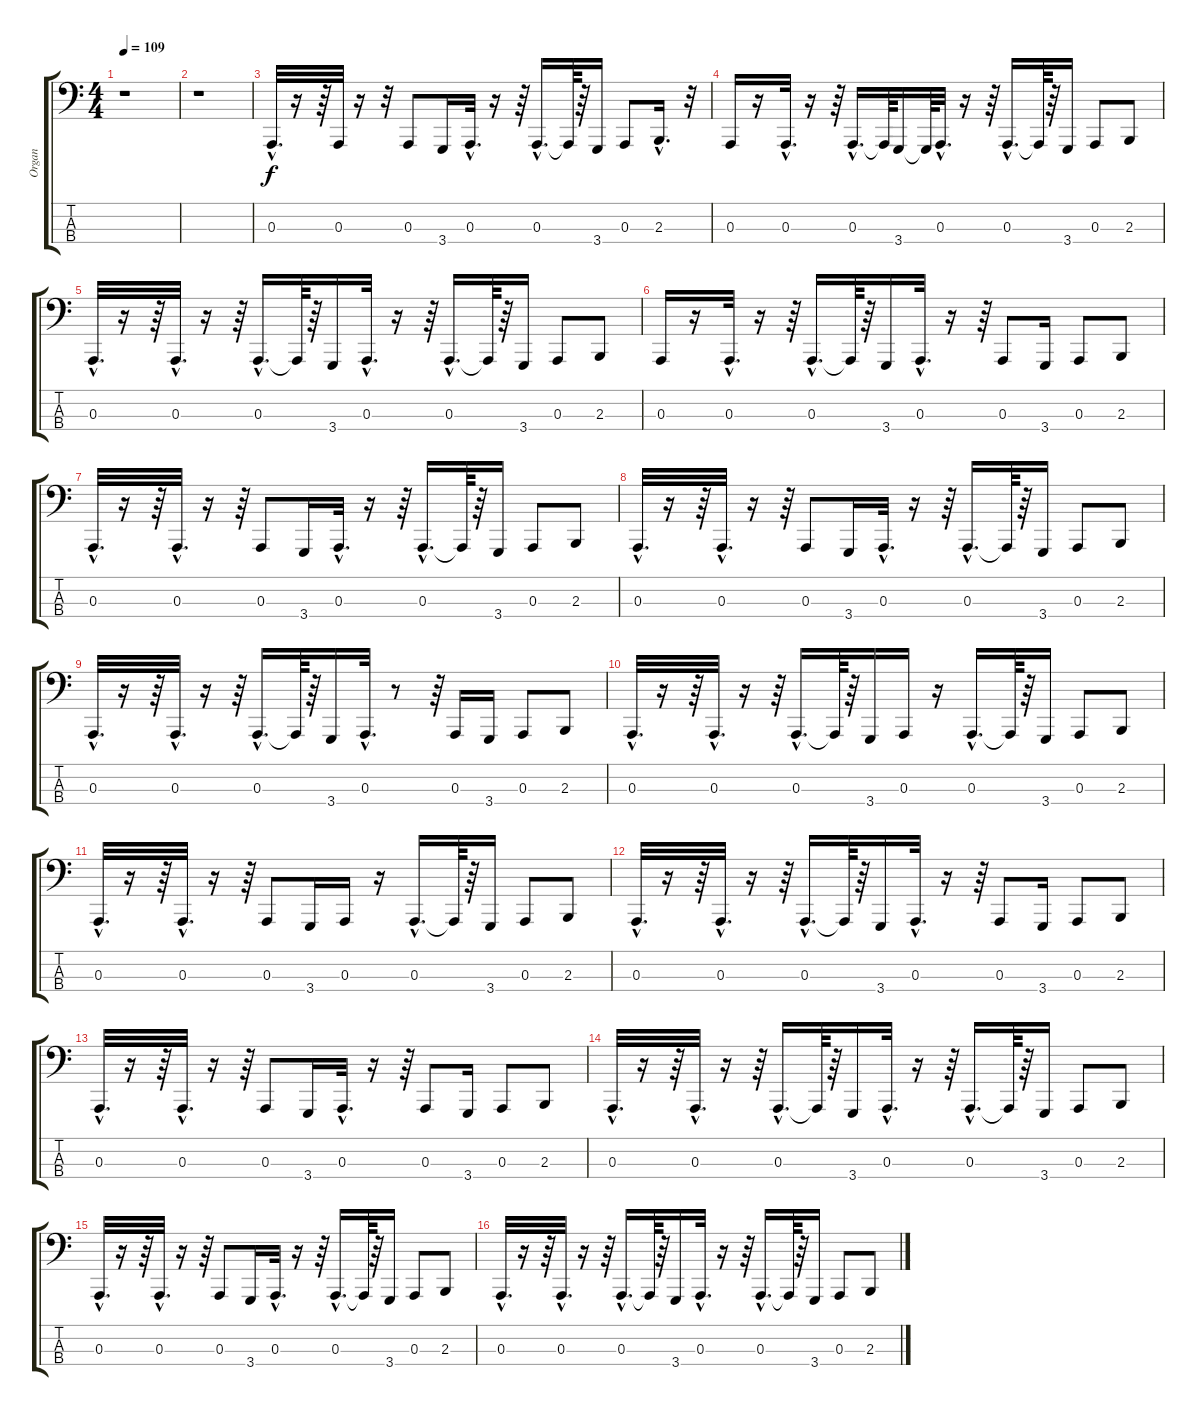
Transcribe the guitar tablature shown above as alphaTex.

\track ("Organ" "Organ") {instrument drawbarorgan}
\staff {score tabs}
\tuning (G2 D2 A1 E1) {hide}
\ts (4 4)
\tempo 109
\clef f4
\ks c
r.1{dy f} |
r.1 |
0.3{hac}.32{d} r.16 r.64 0.3.32 r.16 r.32 0.3.8 3.4.16 0.3{hac}.32{d} r.16 r.64 0.3{hac}.16{d} 0.3{t}.64 r.64 3.4.16 0.3.8 2.3{hac}.16{d} r.32 |
0.3.16 r.16 0.3{hac}.32{d} r.16 r.64 0.3{hac}.16{d} 0.3{t}.64 3.4.16 3.4{t}.64 0.3{hac}.32{d} r.16 r.64 0.3{hac}.16{d} 0.3{t}.64 r.64 3.4.16 0.3.8 2.3.8 |
0.3{hac}.32{d} r.16 r.64 0.3{hac}.32{d} r.16 r.64 0.3{hac}.16{d} 0.3{t}.64 r.64 3.4.16 0.3{hac}.32{d} r.16 r.64 0.3{hac}.16{d} 0.3{t}.64 r.64 3.4.16 0.3.8 2.3.8 |
0.3.16 r.16 0.3{hac}.32{d} r.16 r.64 0.3{hac}.16{d} 0.3{t}.64 r.64 3.4.16 0.3{hac}.32{d} r.16 r.64 0.3.8 3.4.16 0.3.8 2.3.8 |
0.3{hac}.32{d} r.16 r.64 0.3{hac}.32{d} r.16 r.64 0.3.8 3.4.16 0.3{hac}.32{d} r.16 r.64 0.3{hac}.16{d} 0.3{t}.64 r.64 3.4.16 0.3.8 2.3.8 |
0.3{hac}.32{d} r.16 r.64 0.3{hac}.32{d} r.16 r.64 0.3.8 3.4.16 0.3{hac}.32{d} r.16 r.64 0.3{hac}.16{d} 0.3{t}.64 r.64 3.4.16 0.3.8 2.3.8 |
0.3{hac}.32{d} r.16 r.64 0.3{hac}.32{d} r.16 r.64 0.3{hac}.16{d} 0.3{t}.64 r.64 3.4.16 0.3{hac}.32{d} r.8 r.64 0.3.16 3.4.16 0.3.8 2.3.8 |
0.3{hac}.32{d} r.16 r.64 0.3{hac}.32{d} r.16 r.64 0.3{hac}.16{d} 0.3{t}.64 r.64 3.4.16 0.3.16 r.16 0.3{hac}.16{d} 0.3{t}.64 r.64 3.4.16 0.3.8 2.3.8 |
0.3{hac}.32{d} r.16 r.64 0.3{hac}.32{d} r.16 r.64 0.3.8 3.4.16 0.3.16 r.16 0.3{hac}.16{d} 0.3{t}.64 r.64 3.4.16 0.3.8 2.3.8 |
0.3{hac}.32{d} r.16 r.64 0.3{hac}.32{d} r.16 r.64 0.3{hac}.16{d} 0.3{t}.64 r.64 3.4.16 0.3{hac}.32{d} r.16 r.64 0.3.8 3.4.16 0.3.8 2.3.8 |
0.3{hac}.32{d} r.16 r.64 0.3{hac}.32{d} r.16 r.64 0.3.8 3.4.16 0.3{hac}.32{d} r.16 r.64 0.3.8 3.4.16 0.3.8 2.3.8 |
0.3{hac}.32{d} r.16 r.64 0.3{hac}.32{d} r.16 r.64 0.3{hac}.16{d} 0.3{t}.64 r.64 3.4.16 0.3{hac}.32{d} r.16 r.64 0.3{hac}.16{d} 0.3{t}.64 r.64 3.4.16 0.3.8 2.3.8 |
0.3{hac}.32{d} r.16 r.64 0.3{hac}.32{d} r.16 r.64 0.3.8 3.4.16 0.3{hac}.32{d} r.16 r.64 0.3{hac}.16{d} 0.3{t}.64 r.64 3.4.16 0.3.8 2.3.8 |
0.3{hac}.32{d} r.16 r.64 0.3{hac}.32{d} r.16 r.64 0.3{hac}.16{d} 0.3{t}.64 r.64 3.4.16 0.3{hac}.32{d} r.16 r.64 0.3{hac}.16{d} 0.3{t}.64 r.64 3.4.16 0.3.8 2.3.8
